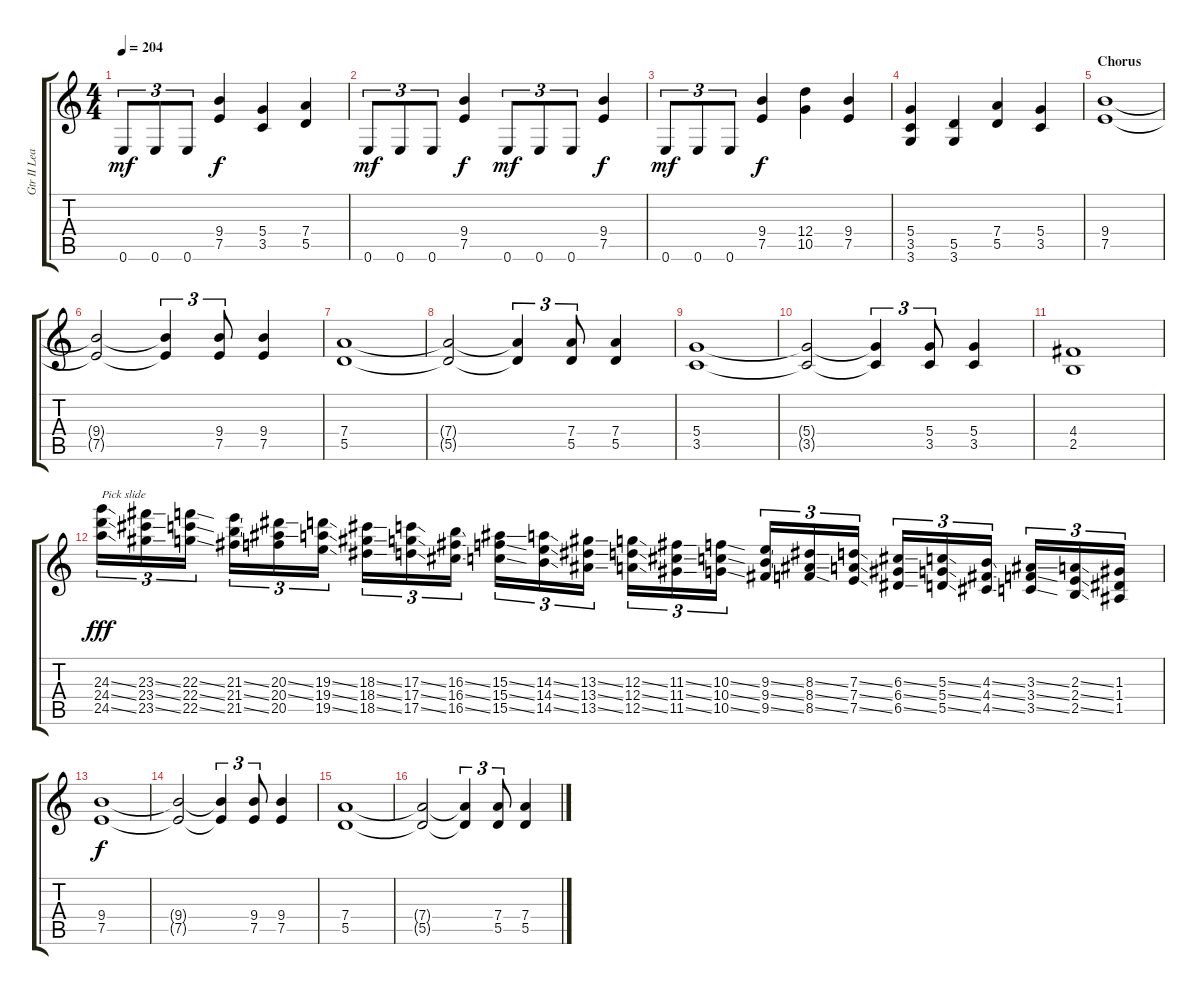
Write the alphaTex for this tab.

\track ("Gtr II Lead" "Gtr II Lea") {instrument overdrivenguitar}
\staff {score tabs}
\tuning (E4 B3 G3 D3 A2 E2) {hide}
\ts (4 4)
\tempo 204
\clef g2
\ks c
0.6.8{tu (3 2) dy mf} 0.6.8{tu (3 2)} 0.6.8{tu (3 2)} (9.4 7.5).4{dy f} (5.4 3.5).4 (7.4 5.5).4 |
0.6.8{tu (3 2) dy mf} 0.6.8{tu (3 2)} 0.6.8{tu (3 2)} (9.4 7.5).4{dy f} 0.6.8{tu (3 2) dy mf} 0.6.8{tu (3 2)} 0.6.8{tu (3 2)} (9.4 7.5).4{dy f} |
0.6.8{tu (3 2) dy mf} 0.6.8{tu (3 2)} 0.6.8{tu (3 2)} (9.4 7.5).4{dy f} (12.4 10.5).4 (9.4 7.5).4 |
(5.4 3.5 3.6).4 (5.5 3.6).4 (7.4 5.5).4 (5.4 3.5).4 |
\section ("" "Chorus")
(9.4 7.5).1 |
(9.4{t} 7.5{t}).2 (9.4{t} 7.5{t}).4{tu (3 2)} (9.4 7.5).8{tu (3 2)} (9.4 7.5).4 |
(7.4 5.5).1 |
(7.4{t} 5.5{t}).2 (7.4{t} 5.5{t}).4{tu (3 2)} (7.4 5.5).8{tu (3 2)} (7.4 5.5).4 |
(5.4 3.5).1 |
(5.4{t} 3.5{t}).2 (5.4{t} 3.5{t}).4{tu (3 2)} (5.4 3.5).8{tu (3 2)} (5.4 3.5).4 |
(4.4 2.5).1 |
(24.3{ss} 24.4{ss} 24.5{ss}).16{tu (3 2) txt "Pick slide" dy fff instrument guitarfretnoise} (23.3{ss} 23.4{ss} 23.5{ss}).16{tu (3 2)} (22.3{ss} 22.4{ss} 22.5{ss}).16{tu (3 2)} (21.3{ss} 21.4{ss} 21.5{ss}).16{tu (3 2)} (20.3{ss} 20.4{ss} 20.5).16{tu (3 2)} (19.3{ss} 19.4{ss} 19.5{ss}).16{tu (3 2)} (18.3{ss} 18.4{ss} 18.5{ss}).16{tu (3 2)} (17.3{ss} 17.4{ss} 17.5{ss}).16{tu (3 2)} (16.3{ss} 16.4{ss} 16.5{ss}).16{tu (3 2)} (15.3{ss} 15.4{ss} 15.5{ss}).16{tu (3 2)} (14.3{ss} 14.4{ss} 14.5{ss}).16{tu (3 2)} (13.3{ss} 13.4{ss} 13.5{ss}).16{tu (3 2)} (12.3{ss} 12.4{ss} 12.5{ss}).16{tu (3 2)} (11.3{ss} 11.4{ss} 11.5{ss}).16{tu (3 2)} (10.3{ss} 10.4{ss} 10.5{ss}).16{tu (3 2)} (9.3{ss} 9.4{ss} 9.5{ss}).16{tu (3 2)} (8.3{ss} 8.4{ss} 8.5{ss}).16{tu (3 2)} (7.3{ss} 7.4{ss} 7.5{ss}).16{tu (3 2)} (6.3{ss} 6.4{ss} 6.5{ss}).16{tu (3 2)} (5.3{ss} 5.4{ss} 5.5{ss}).16{tu (3 2)} (4.3{ss} 4.4{ss} 4.5{ss}).16{tu (3 2)} (3.3{ss} 3.4{ss} 3.5{ss}).16{tu (3 2)} (2.3{ss} 2.4{ss} 2.5{ss}).16{tu (3 2)} (1.3 1.4 1.5).16{tu (3 2)} |
(9.4 7.5).1{dy f instrument overdrivenguitar} |
(9.4{t} 7.5{t}).2 (9.4{t} 7.5{t}).4{tu (3 2)} (9.4 7.5).8{tu (3 2)} (9.4 7.5).4 |
(7.4 5.5).1 |
(7.4{t} 5.5{t}).2 (7.4{t} 5.5{t}).4{tu (3 2)} (7.4 5.5).8{tu (3 2)} (7.4 5.5).4
